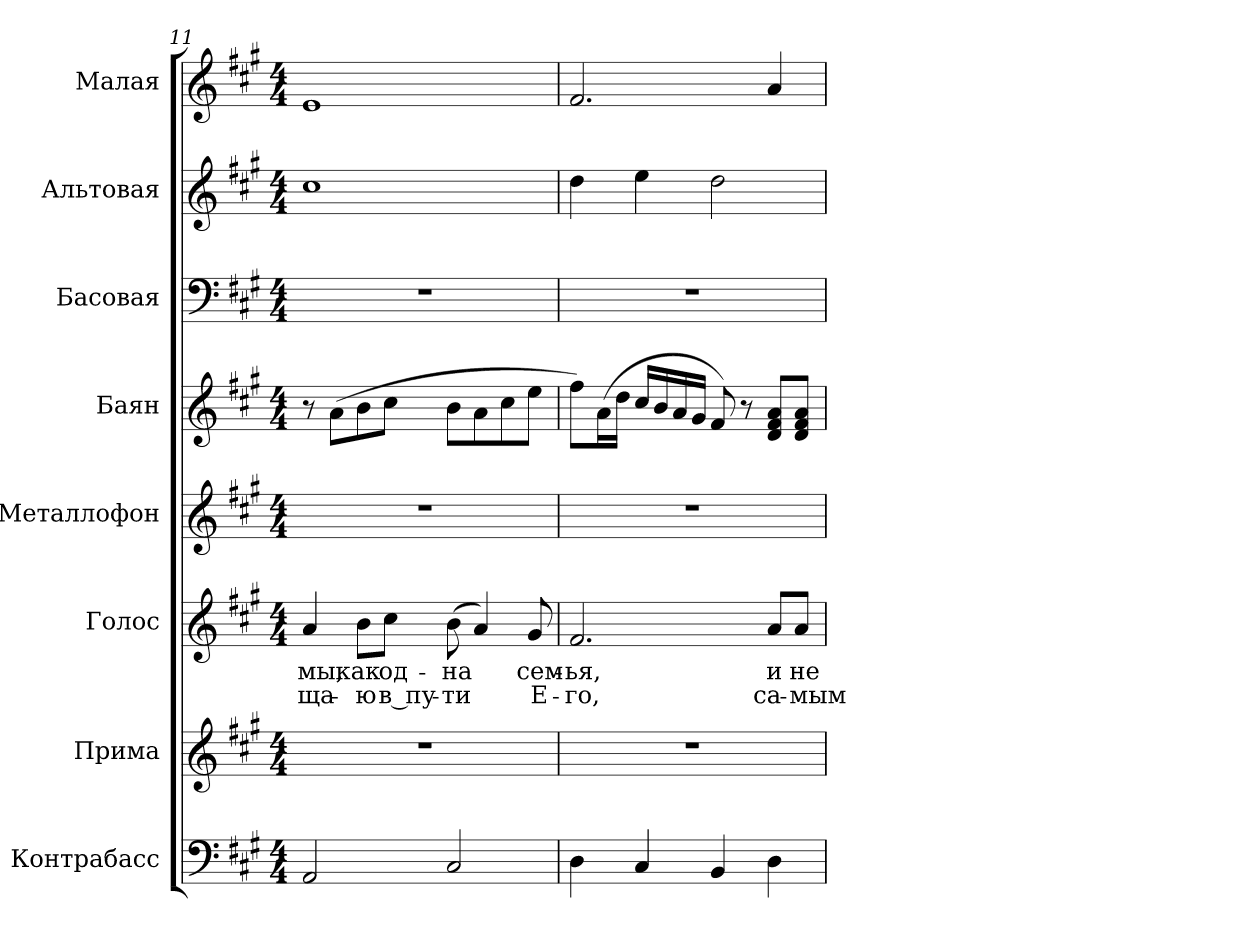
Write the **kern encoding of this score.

**kern	**kern	**kern	**text	**text	**kern	**kern	**kern	**kern	**kern
*part8	*part7	*part6	*part6	*part6	*part5	*part4	*part3	*part2	*part1
*staff8	*staff7	*staff6	*staff6	*staff6	*staff5	*staff4	*staff3	*staff2	*staff1
*I"Контрабасс	*I"Прима	*I"Голос	*	*	*I"Meталлофон	*I"Баян	*I"Басовая	*I"Альтовая	*I"Малая
*clefF4	*clefG2	*clefG2	*	*	*clefG2	*clefG2	*clefF4	*clefG2	*clefG2
*ITrd7c12	*ITrd7c12	*	*	*	*ITrd-7c-12	*	*	*	*
*k[f#c#g#]	*k[f#c#g#]	*k[f#c#g#]	*	*	*k[f#c#g#]	*k[f#c#g#]	*k[f#c#g#]	*k[f#c#g#]	*k[f#c#g#]
*A:	*A:	*A:	*	*	*A:	*A:	*A:	*A:	*A:
*M4/4	*M4/4	*M4/4	*	*	*M4/4	*M4/4	*M4/4	*M4/4	*M4/4
=11	=11	=11	=11	=11	=11	=11	=11	=11	=11
!	!	!	!LO:LY:b:color=#000000	!LO:LY:b:color=#000000	!	!	!	!	!
2AAAi/	1r	4ai/	мы,	-ща-	1r	8r	1r	1cc#i	1ei
.	.	.	.	.	.	(8ai\L	.	.	.
!	!	!	!LO:LY:b:color=#000000	!LO:LY:b:color=#000000	!	!	!	!	!
.	.	8bi\L	как	-ю	.	8bi\	.	.	.
!	!	!	!LO:LY:b:color=#000000	!LO:LY:b:color=#000000	!	!	!	!	!
.	.	8cc#i\J	од-	в пу-	.	8cc#i\J	.	.	.
!	!	!	!LO:LY:b:color=#000000	!LO:LY:b:color=#000000	!	!	!	!	!
2CC#i/	.	(8bi\	-на	-ти	.	8bi\L	.	.	.
.	.	4ai/)	.	.	.	8ai\	.	.	.
.	.	.	.	.	.	8cc#i\	.	.	.
!	!	!	!LO:LY:b:color=#000000	!LO:LY:b:color=#000000	!	!	!	!	!
.	.	8g#i/	сем-	Е-	.	8eei\J	.	.	.
=12	=12	=12	=12	=12	=12	=12	=12	=12	=12
!	!	!	!LO:LY:b:color=#000000	!LO:LY:b:color=#000000	!	!	!	!	!
4DDi\	1r	2.f#i/	-ья,	-го,	1r	8ff#i\L)	1r	4ddi\	2.f#i/
.	.	.	.	.	.	(16ai\L	.	.	.
.	.	.	.	.	.	16ddi\JJ	.	.	.
4CC#i/	.	.	.	.	.	16cc#i/LL	.	4eei\	.
.	.	.	.	.	.	16bi/	.	.	.
.	.	.	.	.	.	16ai/	.	.	.
.	.	.	.	.	.	16g#i/JJ	.	.	.
4BBBi/	.	.	.	.	.	8f#i/)	.	2ddi\	.
.	.	.	.	.	.	8r	.	.	.
!	!	!	!LO:LY:b:color=#000000	!LO:LY:b:color=#000000	!	!	!	!	!
4DDi\	.	8ai/L	и	са-	.	8di/ 8f#i 8aiL	.	.	4ai/
!	!	!	!LO:LY:b:color=#000000	!LO:LY:b:color=#000000	!	!	!	!	!
.	.	8ai/J	не	-мым	.	8di/ 8f#i 8aiJ	.	.	.
=	=	=	=	=	=	=	=	=	=
*-	*-	*-	*-	*-	*-	*-	*-	*-	*-
